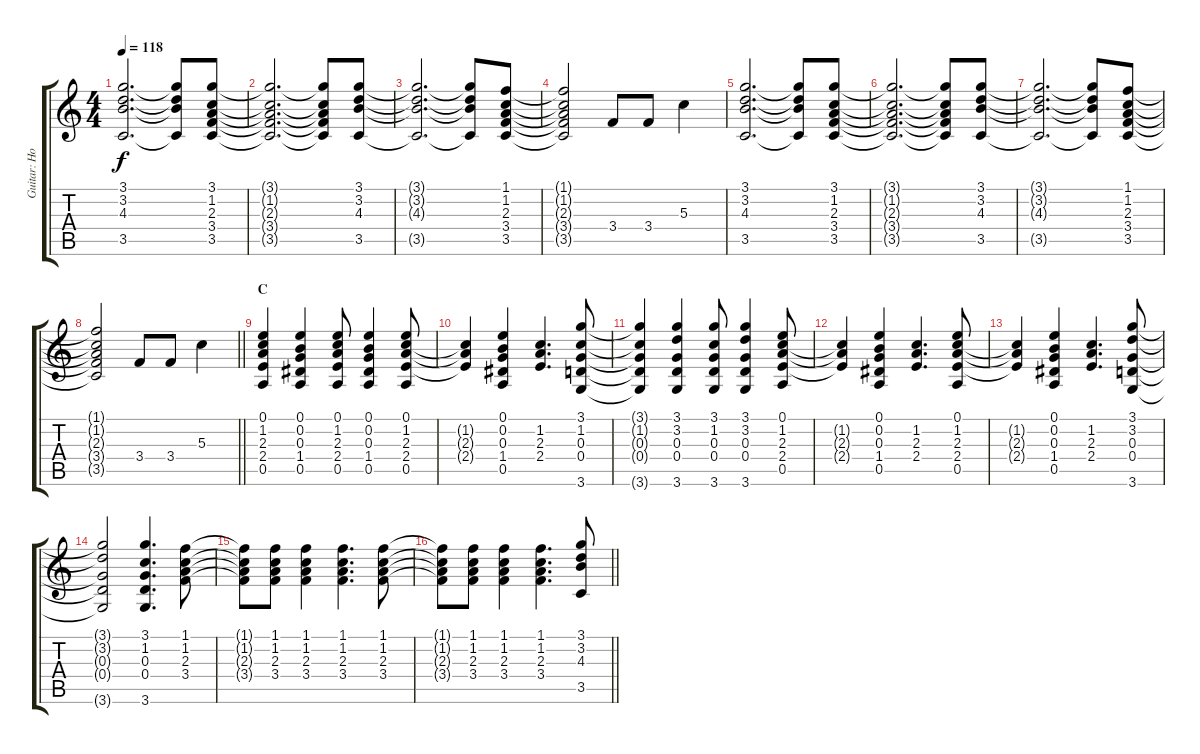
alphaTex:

\track ("Guitar: Howard" "Guitar: Ho") {instrument electricguitarclean}
\staff {score tabs}
\tuning (E4 B3 G3 D3 A2 E2) {hide}
\ts (4 4)
\tempo 118
\clef g2
\ks c
(3.1 3.2 4.3 3.5).2{d dy f} (3.1{t} 3.2{t} 4.3{t} 3.5{t}).8 (3.1 1.2 2.3 3.4 3.5).8 |
(3.1{t} 1.2{t} 2.3{t} 3.4{t} 3.5{t}).2{d} (3.1{t} 1.2{t} 2.3{t} 3.4{t} 3.5{t}).8 (3.1 3.2 4.3 3.5).8 |
(3.1{t} 3.2{t} 4.3{t} 3.5{t}).2{d} (3.1{t} 3.2{t} 4.3{t} 3.5{t}).8 (1.1 1.2 2.3 3.4 3.5).8 |
(1.1{t} 1.2{t} 2.3{t} 3.4{t} 3.5{t}).2 3.4.8 3.4.8 5.3.4 |
(3.1 3.2 4.3 3.5).2{d} (3.1{t} 3.2{t} 4.3{t} 3.5{t}).8 (3.1 1.2 2.3 3.4 3.5).8 |
(3.1{t} 1.2{t} 2.3{t} 3.4{t} 3.5{t}).2{d} (3.1{t} 1.2{t} 2.3{t} 3.4{t} 3.5{t}).8 (3.1 3.2 4.3 3.5).8 |
(3.1{t} 3.2{t} 4.3{t} 3.5{t}).2{d} (3.1{t} 3.2{t} 4.3{t} 3.5{t}).8 (1.1 1.2 2.3 3.4 3.5).8 |
\barLineRight lightlight
(1.1{t} 1.2{t} 2.3{t} 3.4{t} 3.5{t}).2 3.4.8 3.4.8 5.3.4 |
\section ("" "C")
(0.1 1.2 2.3 2.4 0.5).4 (0.1 0.2 0.3 1.4 0.5).4 (0.1 1.2 2.3 2.4 0.5).8 (0.1 0.2 0.3 1.4 0.5).4 (0.1 1.2 2.3 2.4 0.5).8 |
(1.2{t} 2.3{t} 2.4{t}).4 (0.1 0.2 0.3 1.4 0.5).4 (1.2 2.3 2.4).4{d} (3.1 1.2 0.3 0.4 3.6).8 |
(3.1{t} 1.2{t} 0.3{t} 0.4{t} 3.6{t}).4 (3.1 3.2 0.3 0.4 3.6).4 (3.1 1.2 0.3 0.4 3.6).8 (3.1 3.2 0.3 0.4 3.6).4 (0.1 1.2 2.3 2.4 0.5).8 |
(1.2{t} 2.3{t} 2.4{t}).4 (0.1 0.2 0.3 1.4 0.5).4 (1.2 2.3 2.4).4{d} (0.1 1.2 2.3 2.4 0.5).8 |
(1.2{t} 2.3{t} 2.4{t}).4 (0.1 0.2 0.3 1.4 0.5).4 (1.2 2.3 2.4).4{d} (3.1 3.2 0.3 0.4 3.6).8 |
(3.1{t} 3.2{t} 0.3{t} 0.4{t} 3.6{t}).2 (3.1 1.2 0.3 0.4 3.6).4{d} (1.1 1.2 2.3 3.4).8 |
(1.1{t} 1.2{t} 2.3{t} 3.4{t}).8 (1.1 1.2 2.3 3.4).8 (1.1 1.2 2.3 3.4).4 (1.1 1.2 2.3 3.4).4{d} (1.1 1.2 2.3 3.4).8 |
\barLineRight lightlight
(1.1{t} 1.2{t} 2.3{t} 3.4{t}).8 (1.1 1.2 2.3 3.4).8 (1.1 1.2 2.3 3.4).4 (1.1 1.2 2.3 3.4).4{d} (3.1 3.2 4.3 3.5).8
